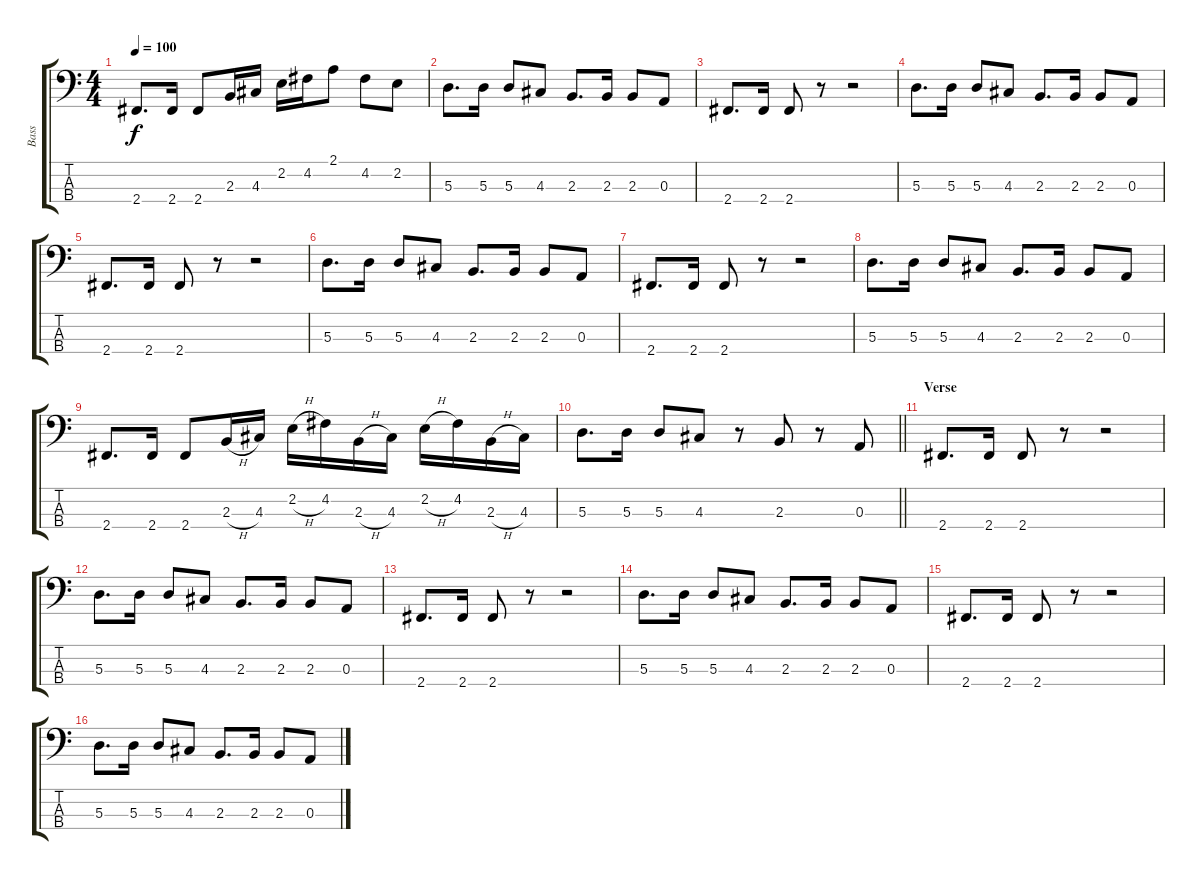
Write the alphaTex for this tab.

\track ("Bass" "Bass") {instrument electricbassfinger}
\staff {score tabs}
\tuning (G2 D2 A1 E1) {hide}
\ts (4 4)
\tempo 100
\clef f4
\ks c
2.4.8{d dy f} 2.4.16 2.4.8 2.3.16 4.3.16 2.2.16 4.2.16 2.1.8 4.2.8 2.2.8 |
5.3.8{d} 5.3.16 5.3.8 4.3.8 2.3.8{d} 2.3.16 2.3.8 0.3.8 |
2.4.8{d} 2.4.16 2.4.8 r.8 r.2 |
5.3.8{d} 5.3.16 5.3.8 4.3.8 2.3.8{d} 2.3.16 2.3.8 0.3.8 |
2.4.8{d} 2.4.16 2.4.8 r.8 r.2 |
5.3.8{d} 5.3.16 5.3.8 4.3.8 2.3.8{d} 2.3.16 2.3.8 0.3.8 |
2.4.8{d} 2.4.16 2.4.8 r.8 r.2 |
5.3.8{d} 5.3.16 5.3.8 4.3.8 2.3.8{d} 2.3.16 2.3.8 0.3.8 |
2.4.8{d} 2.4.16 2.4.8 2.3{h}.16 4.3.16 2.2{h}.16 4.2.16 2.3{h}.16 4.3.16 2.2{h}.16 4.2.16 2.3{h}.16 4.3.16 |
\barLineRight lightlight
5.3.8{d} 5.3.16 5.3.8 4.3.8 r.8 2.3.8 r.8 0.3.8 |
\section ("" "Verse")
2.4.8{d} 2.4.16 2.4.8 r.8 r.2 |
5.3.8{d} 5.3.16 5.3.8 4.3.8 2.3.8{d} 2.3.16 2.3.8 0.3.8 |
2.4.8{d} 2.4.16 2.4.8 r.8 r.2 |
5.3.8{d} 5.3.16 5.3.8 4.3.8 2.3.8{d} 2.3.16 2.3.8 0.3.8 |
2.4.8{d} 2.4.16 2.4.8 r.8 r.2 |
5.3.8{d} 5.3.16 5.3.8 4.3.8 2.3.8{d} 2.3.16 2.3.8 0.3.8
